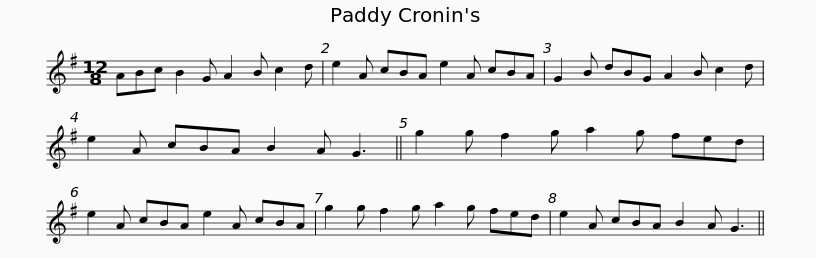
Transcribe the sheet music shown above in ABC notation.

X:1
L:1/8
M:12/8
I:linebreak $
K:G
V:1 treble
V:1
 ABc B2 G A2 B c2 d | e2 A cBA e2 A cBA | G2 B dBG A2 B c2 d | e2 A cBA B2 A G3 ||$ g2 g f2 g a2 g fed | %5
 e2 A cBA e2 A cBA | g2 g f2 g a2 g fed | e2 A cBA B2 A G3 || %8
